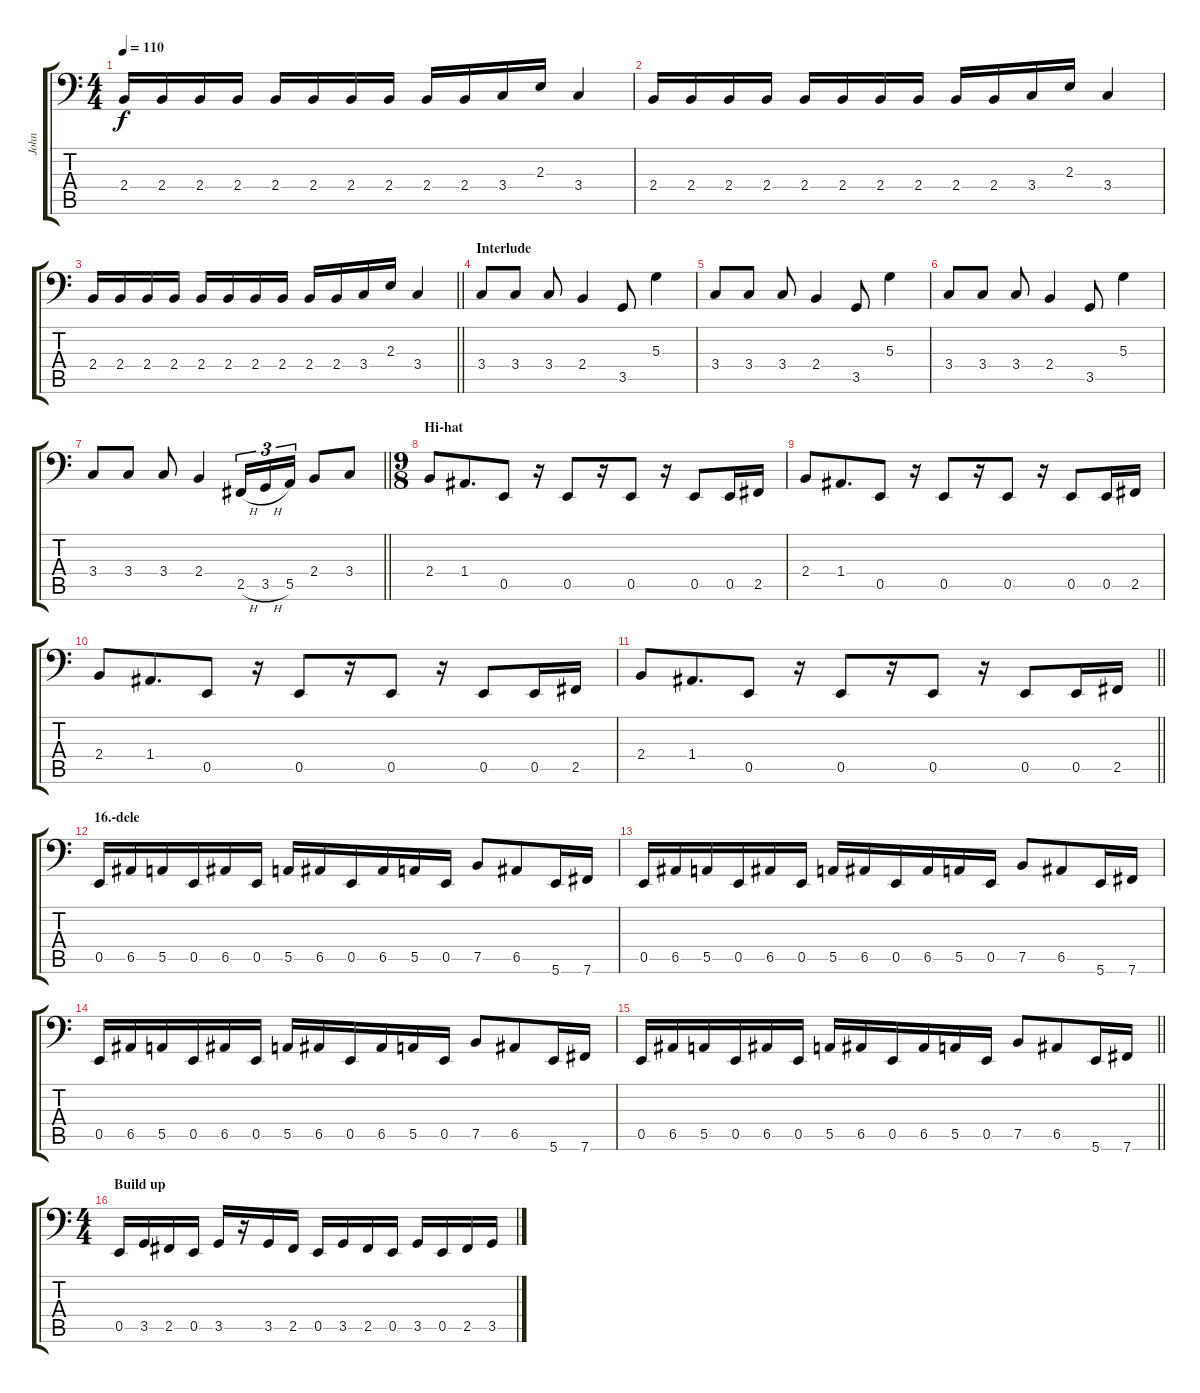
\track ("John" "John") {solo instrument electricbassfinger}
\staff {score tabs}
\tuning (C3 G2 D2 A1 E1 B0) {hide}
\ts (4 4)
\tempo 110
\clef f4
\ks c
2.4.16{dy f} 2.4.16 2.4.16 2.4.16 2.4.16 2.4.16 2.4.16 2.4.16 2.4.16 2.4.16 3.4.16 2.3.16 3.4.4 |
2.4.16 2.4.16 2.4.16 2.4.16 2.4.16 2.4.16 2.4.16 2.4.16 2.4.16 2.4.16 3.4.16 2.3.16 3.4.4 |
\barLineRight lightlight
2.4.16 2.4.16 2.4.16 2.4.16 2.4.16 2.4.16 2.4.16 2.4.16 2.4.16 2.4.16 3.4.16 2.3.16 3.4.4 |
\section ("" "Interlude")
3.4.8 3.4.8 3.4.8 2.4.4 3.5.8 5.3.4 |
3.4.8 3.4.8 3.4.8 2.4.4 3.5.8 5.3.4 |
3.4.8 3.4.8 3.4.8 2.4.4 3.5.8 5.3.4 |
\barLineRight lightlight
3.4.8 3.4.8 3.4.8 2.4.4 2.5{h}.16{tu (3 2)} 3.5{h}.16{tu (3 2)} 5.5.16{tu (3 2)} 2.4.8 3.4.8 |
\ts (9 8)
\section ("" "Hi-hat")
2.4.8 1.4.8{d} 0.5.8 r.16 0.5.8 r.16 0.5.8 r.16 0.5.8 0.5.16 2.5.16 |
2.4.8 1.4.8{d} 0.5.8 r.16 0.5.8 r.16 0.5.8 r.16 0.5.8 0.5.16 2.5.16 |
2.4.8 1.4.8{d} 0.5.8 r.16 0.5.8 r.16 0.5.8 r.16 0.5.8 0.5.16 2.5.16 |
\barLineRight lightlight
2.4.8 1.4.8{d} 0.5.8 r.16 0.5.8 r.16 0.5.8 r.16 0.5.8 0.5.16 2.5.16 |
\section ("" "16.-dele")
0.5.16 6.5.16 5.5.16 0.5.16 6.5.16 0.5.16 5.5.16 6.5.16 0.5.16 6.5.16 5.5.16 0.5.16 7.5.8 6.5.8 5.6.16 7.6.16 |
0.5.16 6.5.16 5.5.16 0.5.16 6.5.16 0.5.16 5.5.16 6.5.16 0.5.16 6.5.16 5.5.16 0.5.16 7.5.8 6.5.8 5.6.16 7.6.16 |
0.5.16 6.5.16 5.5.16 0.5.16 6.5.16 0.5.16 5.5.16 6.5.16 0.5.16 6.5.16 5.5.16 0.5.16 7.5.8 6.5.8 5.6.16 7.6.16 |
\barLineRight lightlight
0.5.16 6.5.16 5.5.16 0.5.16 6.5.16 0.5.16 5.5.16 6.5.16 0.5.16 6.5.16 5.5.16 0.5.16 7.5.8 6.5.8 5.6.16 7.6.16 |
\ts (4 4)
\section ("" "Build up")
0.5.16 3.5.16 2.5.16 0.5.16 3.5.16 r.16 3.5.16 2.5.16 0.5.16 3.5.16 2.5.16 0.5.16 3.5.16 0.5.16 2.5.16 3.5.16
